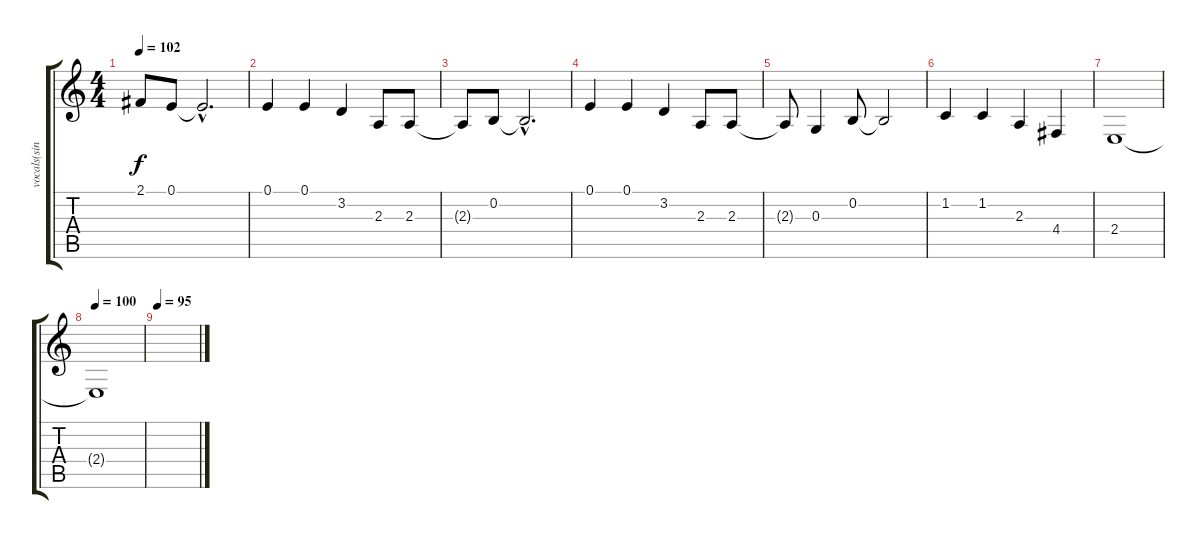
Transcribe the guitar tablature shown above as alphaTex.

\track ("vocals(singing)" "vocals(sin") {instrument tangoaccordion}
\staff {score tabs}
\tuning (E4 B3 G3 D3 A2 E2) {hide}
\ts (4 4)
\tempo 102
\clef g2
\ks c
2.1{t}.8{dy f} 0.1.8 0.1{hac t}.2{d} |
0.1.4 0.1.4 3.2.4 2.3.8 2.3.8 |
2.3{t}.8 0.2.8 0.2{hac t}.2{d} |
0.1.4 0.1.4 3.2.4 2.3.8 2.3.8 |
2.3{t}.8 0.3.4 0.2.8 0.2{t}.2 |
1.2.4 1.2.4 2.3.4 4.4.4 |
2.4.1 |
\tempo 100
2.4{t}.1 |
\tempo 95
